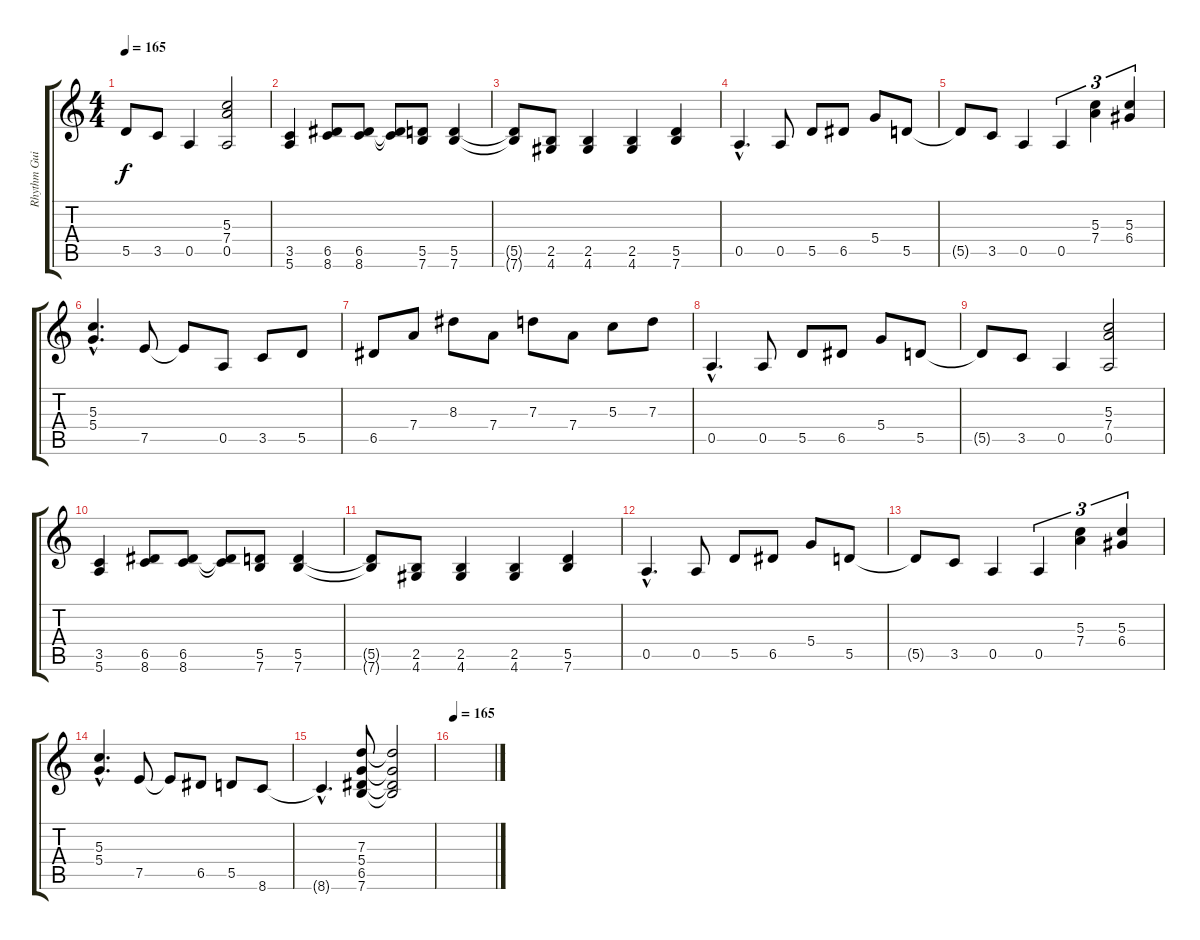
\track ("Rhythm Guitar II" "Rhythm Gui") {instrument distortionguitar}
\staff {score tabs}
\tuning (E4 B3 G3 D3 A2 E2) {hide}
\ts (4 4)
\tempo 165
\clef g2
\ks c
5.5{t}.8{dy f} 3.5.8 0.5.4 (5.3 7.4 0.5).2 |
(3.5 5.6).4 (6.5 8.6).8 (6.5 8.6).8 (6.5{t} 8.6{t}).8 (5.5 7.6).8 (5.5 7.6).4 |
(5.5{t} 7.6{t}).8 (2.5 4.6).8 (2.5 4.6).4 (2.5 4.6).4 (5.5 7.6).4 |
0.5{hac}.4{d} 0.5.8 5.5.8 6.5.8 5.4.8 5.5.8 |
5.5{t}.8 3.5.8 0.5.4 0.5.4{tu (3 2)} (5.3 7.4).4{tu (3 2)} (5.3 6.4).4{tu (3 2)} |
(5.3{hac} 5.4{hac}).4{d} 7.5.8 7.5{t}.8 0.5.8 3.5.8 5.5.8 |
6.5.8 7.4.8 8.3.8 7.4.8 7.3.8 7.4.8 5.3.8 7.3.8 |
0.5{hac}.4{d} 0.5.8 5.5.8 6.5.8 5.4.8 5.5.8 |
5.5{t}.8 3.5.8 0.5.4 (5.3 7.4 0.5).2 |
(3.5 5.6).4 (6.5 8.6).8 (6.5 8.6).8 (6.5{t} 8.6{t}).8 (5.5 7.6).8 (5.5 7.6).4 |
(5.5{t} 7.6{t}).8 (2.5 4.6).8 (2.5 4.6).4 (2.5 4.6).4 (5.5 7.6).4 |
0.5{hac}.4{d} 0.5.8 5.5.8 6.5.8 5.4.8 5.5.8 |
5.5{t}.8 3.5.8 0.5.4 0.5.4{tu (3 2)} (5.3 7.4).4{tu (3 2)} (5.3 6.4).4{tu (3 2)} |
(5.3{hac} 5.4{hac}).4{d} 7.5.8 7.5{t}.8 6.5.8 5.5.8 8.6.8 |
8.6{hac t}.4{d} (7.3 5.4 6.5 7.6).8 (7.3{t} 5.4{t} 6.5{t} 7.6{t}).2 |
\tempo 165
